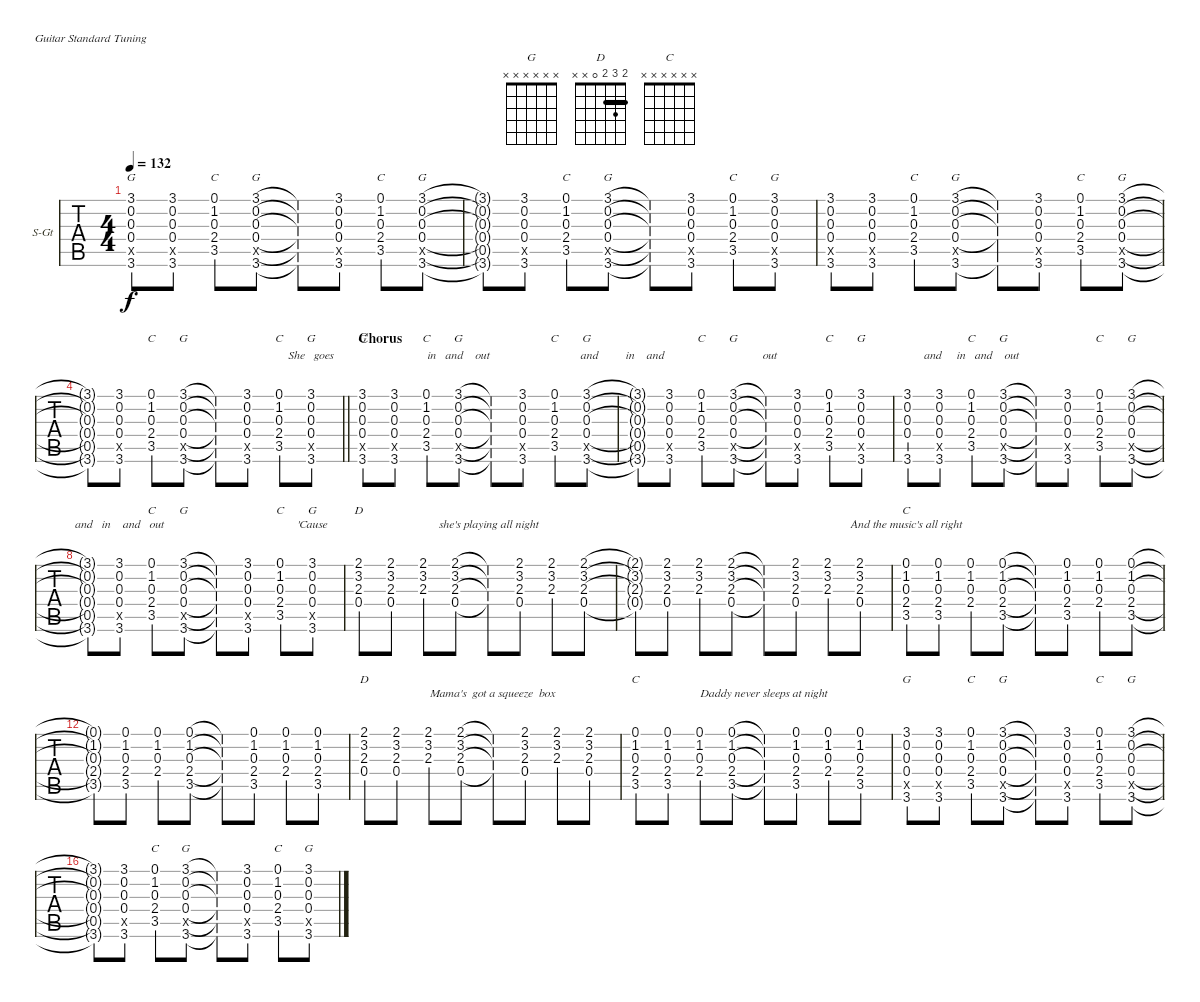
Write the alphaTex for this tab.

\bracketExtendMode nobrackets
\firstSystemTrackNameOrientation horizontal
\otherSystemsTrackNameOrientation horizontal
\defaultBarNumberDisplay FirstOfSystem
\track ("Acoustic (Standard)" "S-Gt") {instrument acousticguitarsteel}
\staff {tabs}
\tuning (E4 B3 G3 D3 A2 E2)
\chord ("G" 3 0 0 0 x 3) {showfingering false}
\chord ("D" 2 3 2 0 x x) {showfingering false barre 2}
\chord ("C" 0 1 0 2 3 x) {showfingering false}
\chord ("G" x x x x x x)
\chord ("C" x x x x x x)
\ts (4 4)
\tempo 132
\clef g2
\ks g
(3.1 0.2 0.3 0.4 0.5{x} 3.6).8{ch "G" dy f} (3.1 0.2 0.3 0.4 0.5{x} 3.6).8 (0.1 1.2 0.3 2.4 3.5).8{ch "C"} (3.1 0.2 0.3 0.4 3.6 0.5{x}).8{ch "G"} (3.1{t} 0.2{t} 0.3{t} 0.4{t} 3.6{t} 0.5{x t}).8 (3.1 0.2 0.3 0.4 0.5{x} 3.6).8 (0.1 1.2 0.3 2.4 3.5).8{ch "C"} (3.1 0.2 0.3 0.4 0.5{x} 3.6).8{ch "G"} |
(3.1{t} 0.2{t} 0.3{t} 0.4{t} 3.6{t} 0.5{x t}).8 (3.1 0.2 0.3 0.4 0.5{x} 3.6).8 (0.1 1.2 0.3 2.4 3.5).8{ch "C"} (3.1 0.2 0.3 0.4 0.5{x} 3.6).8{ch "G"} (3.1{t} 0.2{t} 0.3{t} 0.4{t} 3.6{t} 0.5{x t}).8 (3.1 0.2 0.3 0.4 0.5{x} 3.6).8 (0.1 1.2 0.3 2.4 3.5).8{ch "C"} (3.1 0.2 0.3 0.4 0.5{x} 3.6).8{ch "G"} |
(3.1 0.2 0.3 0.4 3.6 0.5{x}).8 (3.1 0.2 0.3 0.4 0.5{x} 3.6).8 (0.1 1.2 0.3 2.4 3.5).8{ch "C"} (3.1 0.2 0.3 0.4 0.5{x} 3.6).8{ch "G"} (3.1{t} 0.2{t} 0.3{t} 0.4{t} 3.6{t}).8 (3.1 0.2 0.3 0.4 0.5{x} 3.6).8 (0.1 1.2 0.3 2.4 3.5).8{ch "C"} (3.1 0.2 0.3 0.4 0.5{x} 3.6).8{ch "G"} |
\barLineRight lightlight
(3.1{t} 0.2{t} 0.3{t} 0.4{t} 3.6{t} 0.5{x t}).8{lyrics (0 "") lyrics (1 "") lyrics (2 "") lyrics (3 "") lyrics (4 "")} (3.1 0.2 0.3 0.4 0.5{x} 3.6).8{lyrics (0 "") lyrics (1 "") lyrics (2 "") lyrics (3 "") lyrics (4 "")} (0.1 1.2 0.3 2.4 3.5).8{ch "C" lyrics (0 "") lyrics (1 "") lyrics (2 "") lyrics (3 "") lyrics (4 "")} (3.1 0.2 0.3 0.4 0.5{x} 3.6).8{ch "G" lyrics (0 "") lyrics (1 "") lyrics (2 "") lyrics (3 "") lyrics (4 "")} (3.1{t} 0.2{t} 0.3{t} 0.4{t} 3.6{t} 0.5{x t}).8{lyrics (0 "") lyrics (1 "") lyrics (2 "") lyrics (3 "") lyrics (4 "")} (3.1 0.2 0.3 0.4 0.5{x} 3.6).8{lyrics (0 "") lyrics (1 "") lyrics (2 "") lyrics (3 "") lyrics (4 "")} (0.1 1.2 0.3 2.4 3.5).8{ch "C" lyrics (0 "") lyrics (1 "") lyrics (2 "") lyrics (3 "") lyrics (4 "")} (3.1 0.2 0.3 0.4 3.6 0.5{x}).8{ch "G" lyrics (0 "") lyrics (1 "She   goes") lyrics (2 "") lyrics (3 "") lyrics (4 "")} |
\section ("" "Chorus")
(3.1 0.2 0.3 0.4 3.6 0.5{x}).8{ch "G" lyrics (0 "") lyrics (1 "") lyrics (2 "") lyrics (3 "") lyrics (4 "")} (3.1 0.2 0.3 0.4 0.5{x} 3.6).8{lyrics (0 "") lyrics (1 "") lyrics (2 "") lyrics (3 "") lyrics (4 "")} (0.1 1.2 0.3 2.4 3.5).8{ch "C" lyrics (0 "") lyrics (1 "") lyrics (2 "") lyrics (3 "") lyrics (4 "")} (3.1 0.2 0.3 0.4 0.5{x} 3.6).8{ch "G" lyrics (0 "") lyrics (1 "in   and    out ") lyrics (2 "") lyrics (3 "") lyrics (4 "")} (3.1{t} 0.2{t} 0.3{t} 0.4{t} 3.6{t} 0.5{x t}).8{lyrics (0 "") lyrics (1 "") lyrics (2 "") lyrics (3 "") lyrics (4 "")} (3.1 0.2 0.3 0.4 0.5{x} 3.6).8{lyrics (0 "") lyrics (1 "") lyrics (2 "") lyrics (3 "") lyrics (4 "")} (0.1 1.2 0.3 2.4 3.5).8{ch "C" lyrics (0 "") lyrics (1 "") lyrics (2 "") lyrics (3 "") lyrics (4 "")} (3.1 0.2 0.3 0.4 0.5{x} 3.6).8{ch "G" lyrics (0 "") lyrics (1 "  and   ") lyrics (2 "") lyrics (3 "") lyrics (4 "")} |
(3.1{t} 0.2{t} 0.3{t} 0.4{t} 0.5{x t} 3.6{t}).8{lyrics (0 "") lyrics (1 "     in    and") lyrics (2 "") lyrics (3 "") lyrics (4 "")} (3.1 0.2 0.3 0.4 0.5{x} 3.6).8{lyrics (0 "") lyrics (1 "") lyrics (2 "") lyrics (3 "") lyrics (4 "")} (0.1 1.2 0.3 2.4 3.5).8{ch "C" lyrics (0 "") lyrics (1 "") lyrics (2 "") lyrics (3 "") lyrics (4 "")} (3.1 0.2 0.3 0.4 0.5{x} 3.6).8{ch "G" lyrics (0 "") lyrics (1 "") lyrics (2 "") lyrics (3 "") lyrics (4 "")} (3.1{t} 0.2{t} 0.3{t} 0.4{t} 3.6{t} 0.5{x t}).8{lyrics (0 "") lyrics (1 "   out ") lyrics (2 "") lyrics (3 "") lyrics (4 "")} (3.1 0.2 0.3 0.4 0.5{x} 3.6).8{lyrics (0 "") lyrics (1 "") lyrics (2 "") lyrics (3 "") lyrics (4 "")} (0.1 1.2 0.3 2.4 3.5).8{ch "C" lyrics (0 "") lyrics (1 "") lyrics (2 "") lyrics (3 "") lyrics (4 "")} (3.1 0.2 0.3 0.4 0.5{x} 3.6).8{ch "G" lyrics (0 "") lyrics (1 "") lyrics (2 "") lyrics (3 "") lyrics (4 "")} |
(3.1 0.2 0.3 0.4 3.6).8{lyrics (0 "") lyrics (1 "") lyrics (2 "") lyrics (3 "") lyrics (4 "")} (3.1 0.2 0.3 0.4 0.5{x} 3.6).8{lyrics (0 "") lyrics (1 "") lyrics (2 "") lyrics (3 "") lyrics (4 "")} (0.1 1.2 0.3 2.4 3.5).8{ch "C" lyrics (0 "") lyrics (1 "and     in   and    out ") lyrics (2 "") lyrics (3 "") lyrics (4 "")} (3.1 0.2 0.3 0.4 0.5{x} 3.6).8{ch "G" lyrics (0 "") lyrics (1 "") lyrics (2 "") lyrics (3 "") lyrics (4 "")} (3.1{t} 0.2{t} 0.3{t} 0.4{t} 3.6{t} 0.5{x t}).8{lyrics (0 "") lyrics (1 "") lyrics (2 "") lyrics (3 "") lyrics (4 "")} (3.1 0.2 0.3 0.4 0.5{x} 3.6).8{lyrics (0 "") lyrics (1 "") lyrics (2 "") lyrics (3 "") lyrics (4 "")} (0.1 1.2 0.3 2.4 3.5).8{ch "C" lyrics (0 "") lyrics (1 "") lyrics (2 "") lyrics (3 "") lyrics (4 "")} (3.1 0.2 0.3 0.4 0.5{x} 3.6).8{ch "G" lyrics (0 "") lyrics (1 "") lyrics (2 "") lyrics (3 "") lyrics (4 "")} |
(3.1{t} 0.2{t} 0.3{t} 0.4{t} 0.5{x t} 3.6{t}).8{lyrics (0 "") lyrics (1 "") lyrics (2 "") lyrics (3 "") lyrics (4 "")} (3.1 0.2 0.3 0.4 0.5{x} 3.6).8{lyrics (0 "") lyrics (1 "and   in    and   out") lyrics (2 "") lyrics (3 "") lyrics (4 "")} (0.1 1.2 0.3 2.4 3.5).8{ch "C" lyrics (0 "") lyrics (1 "") lyrics (2 "") lyrics (3 "") lyrics (4 "")} (3.1 0.2 0.3 0.4 0.5{x} 3.6).8{ch "G" lyrics (0 "") lyrics (1 "") lyrics (2 "") lyrics (3 "") lyrics (4 "")} (3.1{t} 0.2{t} 0.3{t} 0.4{t} 3.6{t} 0.5{x t}).8{lyrics (0 "") lyrics (1 "") lyrics (2 "") lyrics (3 "") lyrics (4 "")} (3.1 0.2 0.3 0.4 0.5{x} 3.6).8{lyrics (0 "") lyrics (1 "") lyrics (2 "") lyrics (3 "") lyrics (4 "")} (0.1 1.2 0.3 2.4 3.5).8{ch "C" lyrics (0 "") lyrics (1 "") lyrics (2 "") lyrics (3 "") lyrics (4 "")} (3.1 0.2 0.3 0.4 0.5{x} 3.6).8{ch "G" lyrics (0 "") lyrics (1 "'Cause") lyrics (2 "") lyrics (3 "") lyrics (4 "")} |
(2.1 3.2 2.3 0.4).8{ch "D" lyrics (0 "") lyrics (1 "") lyrics (2 "") lyrics (3 "") lyrics (4 "")} (2.1 3.2 2.3 0.4).8{lyrics (0 "") lyrics (1 "") lyrics (2 "") lyrics (3 "") lyrics (4 "")} (2.1 3.2 2.3).8{lyrics (0 "") lyrics (1 "") lyrics (2 "") lyrics (3 "") lyrics (4 "")} (2.1 3.2 2.3 0.4).8{lyrics (0 "") lyrics (1 "") lyrics (2 "") lyrics (3 "") lyrics (4 "")} (2.1{t} 3.2{t} 2.3{t} 0.4{t}).8{lyrics (0 "") lyrics (1 " she's playing all night") lyrics (2 "") lyrics (3 "") lyrics (4 "")} (2.1 3.2 2.3 0.4).8{lyrics (0 "") lyrics (1 "") lyrics (2 "") lyrics (3 "") lyrics (4 "")} (2.1 3.2 2.3).8{lyrics (0 "") lyrics (1 "") lyrics (2 "") lyrics (3 "") lyrics (4 "")} (2.1 3.2 2.3 0.4).8{lyrics (0 "") lyrics (1 "") lyrics (2 "") lyrics (3 "") lyrics (4 "")} |
(2.1{t} 3.2{t} 2.3{t} 0.4{t}).8{lyrics (0 "") lyrics (1 "") lyrics (2 "") lyrics (3 "") lyrics (4 "")} (2.1 3.2 2.3 0.4).8{lyrics (0 "") lyrics (1 "") lyrics (2 "") lyrics (3 "") lyrics (4 "")} (2.1 3.2 2.3).8{lyrics (0 "") lyrics (1 "") lyrics (2 "") lyrics (3 "") lyrics (4 "")} (2.1 3.2 2.3 0.4).8{lyrics (0 "") lyrics (1 "") lyrics (2 "") lyrics (3 "") lyrics (4 "")} (2.1{t} 3.2{t} 2.3{t} 0.4{t}).8{lyrics (0 "") lyrics (1 "") lyrics (2 "") lyrics (3 "") lyrics (4 "")} (2.1 3.2 2.3 0.4).8{lyrics (0 "") lyrics (1 "") lyrics (2 "") lyrics (3 "") lyrics (4 "")} (2.1 3.2 2.3).8{lyrics (0 "") lyrics (1 "") lyrics (2 "") lyrics (3 "") lyrics (4 "")} (2.1 3.2 2.3 0.4).8{lyrics (0 "") lyrics (1 "") lyrics (2 "") lyrics (3 "") lyrics (4 "")} |
(0.1 1.2 0.3 2.4 3.5).8{ch "C" lyrics (0 "") lyrics (1 "And the music's all right") lyrics (2 "") lyrics (3 "") lyrics (4 "")} (0.1 1.2 0.3 2.4 3.5).8{lyrics (0 "") lyrics (1 "") lyrics (2 "") lyrics (3 "") lyrics (4 "")} (0.1 1.2 0.3 2.4).8{lyrics (0 "") lyrics (1 "") lyrics (2 "") lyrics (3 "") lyrics (4 "")} (0.1 1.2 0.3 2.4 3.5).8{lyrics (0 "") lyrics (1 "") lyrics (2 "") lyrics (3 "") lyrics (4 "")} (0.1{t} 1.2{t} 0.3{t} 2.4{t} 3.5{t}).8{lyrics (0 "") lyrics (1 "") lyrics (2 "") lyrics (3 "") lyrics (4 "")} (0.1 1.2 0.3 2.4 3.5).8{lyrics (0 "") lyrics (1 "") lyrics (2 "") lyrics (3 "") lyrics (4 "")} (0.1 1.2 0.3 2.4).8{lyrics (0 "") lyrics (1 "") lyrics (2 "") lyrics (3 "") lyrics (4 "")} (0.1 1.2 0.3 2.4 3.5).8{lyrics (0 "") lyrics (1 "") lyrics (2 "") lyrics (3 "") lyrics (4 "")} |
(0.1{t} 1.2{t} 0.3{t} 2.4{t} 3.5{t}).8{lyrics (0 "") lyrics (1 "") lyrics (2 "") lyrics (3 "") lyrics (4 "")} (0.1 1.2 0.3 2.4 3.5).8{lyrics (0 "") lyrics (1 "") lyrics (2 "") lyrics (3 "") lyrics (4 "")} (0.1 1.2 0.3 2.4).8{lyrics (0 "") lyrics (1 "") lyrics (2 "") lyrics (3 "") lyrics (4 "")} (0.1 1.2 0.3 2.4 3.5).8{lyrics (0 "") lyrics (1 "") lyrics (2 "") lyrics (3 "") lyrics (4 "")} (0.1{t} 1.2{t} 0.3{t} 2.4{t} 3.5{t}).8{lyrics (0 "") lyrics (1 "") lyrics (2 "") lyrics (3 "") lyrics (4 "")} (0.1 1.2 0.3 2.4 3.5).8{lyrics (0 "") lyrics (1 "") lyrics (2 "") lyrics (3 "") lyrics (4 "")} (0.1 1.2 0.3 2.4).8{lyrics (0 "") lyrics (1 "") lyrics (2 "") lyrics (3 "") lyrics (4 "")} (0.1 1.2 0.3 2.4 3.5).8{lyrics (0 "") lyrics (1 "") lyrics (2 "") lyrics (3 "") lyrics (4 "")} |
(2.1 3.2 2.3 0.4).8{ch "D" lyrics (0 "") lyrics (1 "") lyrics (2 "") lyrics (3 "") lyrics (4 "")} (2.1 3.2 2.3 0.4).8{lyrics (0 "") lyrics (1 "") lyrics (2 "") lyrics (3 "") lyrics (4 "")} (2.1 3.2 2.3).8{lyrics (0 "") lyrics (1 "") lyrics (2 "") lyrics (3 "") lyrics (4 "")} (2.1 3.2 2.3 0.4).8{lyrics (0 "") lyrics (1 "") lyrics (2 "") lyrics (3 "") lyrics (4 "")} (2.1{t} 3.2{t} 2.3{t} 0.4{t}).8{lyrics (0 "") lyrics (1 "Mama's  got a squeeze  box ") lyrics (2 "") lyrics (3 "") lyrics (4 "")} (2.1 3.2 2.3 0.4).8{lyrics (0 "") lyrics (1 "") lyrics (2 "") lyrics (3 "") lyrics (4 "")} (2.1 3.2 2.3).8{lyrics (0 "") lyrics (1 "") lyrics (2 "") lyrics (3 "") lyrics (4 "")} (2.1 3.2 2.3 0.4).8{lyrics (0 "") lyrics (1 "") lyrics (2 "") lyrics (3 "") lyrics (4 "")} |
(0.1 1.2 0.3 2.4 3.5).8{ch "C" lyrics (0 "") lyrics (1 "") lyrics (2 "") lyrics (3 "") lyrics (4 "")} (0.1 1.2 0.3 2.4 3.5).8{lyrics (0 "") lyrics (1 "") lyrics (2 "") lyrics (3 "") lyrics (4 "")} (0.1 1.2 0.3 2.4).8{lyrics (0 "") lyrics (1 "") lyrics (2 "") lyrics (3 "") lyrics (4 "")} (0.1 1.2 0.3 2.4 3.5).8{lyrics (0 "") lyrics (1 "") lyrics (2 "") lyrics (3 "") lyrics (4 "")} (0.1{t} 1.2{t} 0.3{t} 2.4{t} 3.5{t}).8{lyrics (0 "") lyrics (1 "Daddy never sleeps at night") lyrics (2 "") lyrics (3 "") lyrics (4 "")} (0.1 1.2 0.3 2.4 3.5).8{lyrics (0 "") lyrics (1 "") lyrics (2 "") lyrics (3 "") lyrics (4 "")} (0.1 1.2 0.3 2.4).8{lyrics (0 "") lyrics (1 "") lyrics (2 "") lyrics (3 "") lyrics (4 "")} (0.1 1.2 0.3 2.4 3.5).8{lyrics (0 "") lyrics (1 "") lyrics (2 "") lyrics (3 "") lyrics (4 "")} |
(3.1 0.2 0.3 0.4 0.5{x} 3.6).8{ch "G"} (3.1 0.2 0.3 0.4 0.5{x} 3.6).8 (0.1 1.2 0.3 2.4 3.5).8{ch "C"} (3.1 0.2 0.3 0.4 3.6 0.5{x}).8{ch "G"} (3.1{t} 0.2{t} 0.3{t} 0.4{t} 3.6{t} 0.5{x t}).8 (3.1 0.2 0.3 0.4 0.5{x} 3.6).8 (0.1 1.2 0.3 2.4 3.5).8{ch "C"} (3.1 0.2 0.3 0.4 0.5{x} 3.6).8{ch "G"} |
(3.1{t} 0.2{t} 0.3{t} 0.4{t} 3.6{t} 0.5{x t}).8 (3.1 0.2 0.3 0.4 0.5{x} 3.6).8 (0.1 1.2 0.3 2.4 3.5).8{ch "C"} (3.1 0.2 0.3 0.4 0.5{x} 3.6).8{ch "G"} (3.1{t} 0.2{t} 0.3{t} 0.4{t} 3.6{t} 0.5{x t}).8 (3.1 0.2 0.3 0.4 0.5{x} 3.6).8 (0.1 1.2 0.3 2.4 3.5).8{ch "C"} (3.1 0.2 0.3 0.4 0.5{x} 3.6).8{ch "G"}
